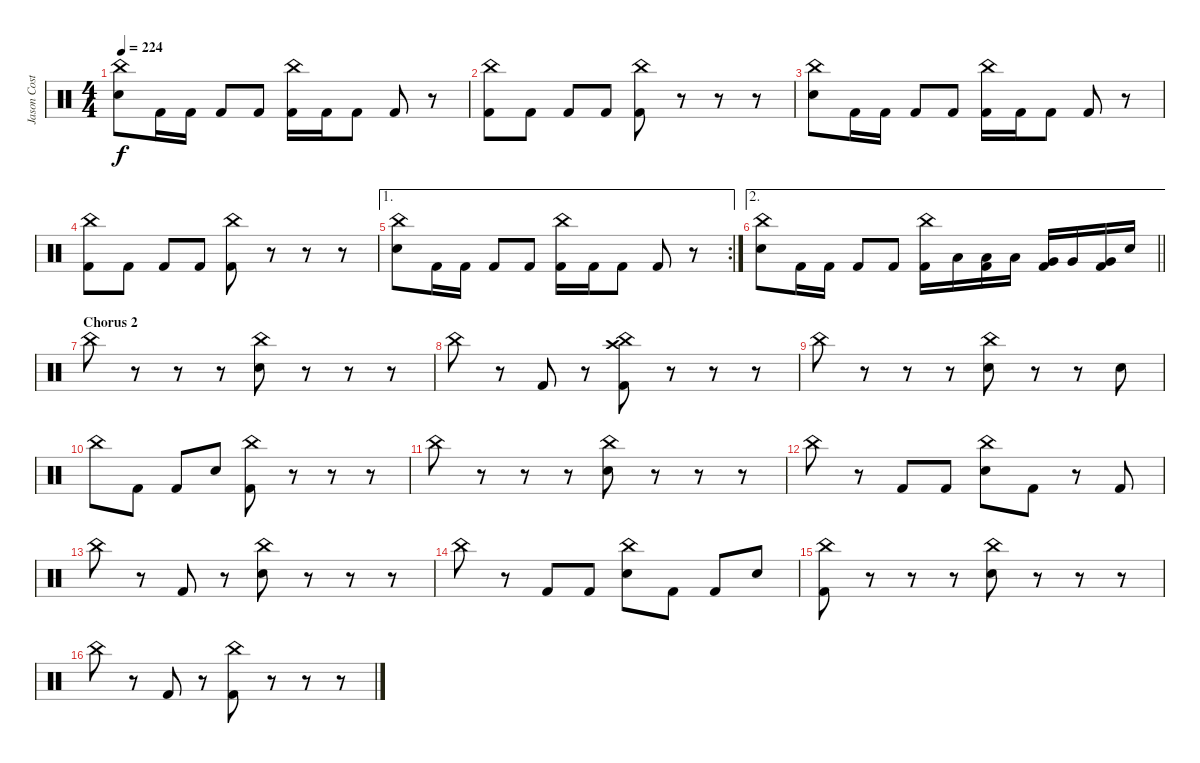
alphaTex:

\track ("Jason Costa" "Jason Cost") {instrument percussion}
\staff {score}
\articulation defaults
\ts (4 4)
\tempo 224
\clef neutral
\ks c
("China (hit)" "Electric Snare (hit)").8{dy f} "Kick (hit) 2".16 "Kick (hit) 2".16 "Kick (hit) 2".8 "Kick (hit) 2".8 ("China (hit)" "Kick (hit) 2").16 "Kick (hit) 2".16 "Kick (hit) 2".8 "Kick (hit) 2".8 r.8 |
("China (hit)" "Kick (hit) 2").8 "Kick (hit) 2".8 "Kick (hit) 2".8 "Kick (hit) 2".8 ("China (hit)" "Kick (hit) 2").8 r.8 r.8 r.8 |
("China (hit)" "Electric Snare (hit)").8 "Kick (hit) 2".16 "Kick (hit) 2".16 "Kick (hit) 2".8 "Kick (hit) 2".8 ("China (hit)" "Kick (hit) 2").16 "Kick (hit) 2".16 "Kick (hit) 2".8 "Kick (hit) 2".8 r.8 |
("China (hit)" "Kick (hit) 2").8 "Kick (hit) 2".8 "Kick (hit) 2".8 "Kick (hit) 2".8 ("China (hit)" "Kick (hit) 2").8 r.8 r.8 r.8 |
\ae 1
\rc 2
("China (hit)" "Electric Snare (hit)").8 "Kick (hit) 2".16 "Kick (hit) 2".16 "Kick (hit) 2".8 "Kick (hit) 2".8 ("China (hit)" "Kick (hit) 2").16 "Kick (hit) 2".16 "Kick (hit) 2".8 "Kick (hit) 2".8 r.8 |
\ae 2
\barLineRight lightlight
("China (hit)" "Electric Snare (hit)").8 "Kick (hit) 2".16 "Kick (hit) 2".16 "Kick (hit) 2".8 "Kick (hit) 2".8 ("China (hit)" "Kick (hit) 2").16 "Low Tom (hit)".16 ("Low Tom (hit)" "Kick (hit) 2").16 "Low Tom (hit)".16 ("Very Low Tom (hit)" "Kick (hit) 2").16 "Very Low Tom (hit)".16 ("Very Low Tom (hit)" "Kick (hit) 2").16 "Electric Snare (hit)".16 |
\section ("" "Chorus 2")
"China (hit)".8 r.8 r.8 r.8 ("China (hit)" "Electric Snare (hit)").8 r.8 r.8 r.8 |
"China (hit)".8 r.8 "Kick (hit) 2".8 r.8 ("China (hit)" "Crash high (hit)" "Kick (hit) 2").8 r.8 r.8 r.8 |
"China (hit)".8 r.8 r.8 r.8 ("China (hit)" "Electric Snare (hit)").8 r.8 r.8 "Electric Snare (hit)".8 |
"China (hit)".8 "Kick (hit) 2".8 "Kick (hit) 2".8 "Electric Snare (hit)".8 ("China (hit)" "Kick (hit) 2").8 r.8 r.8 r.8 |
"China (hit)".8 r.8 r.8 r.8 ("China (hit)" "Electric Snare (hit)").8 r.8 r.8 r.8 |
"China (hit)".8 r.8 "Kick (hit) 2".8 "Kick (hit) 2".8 ("China (hit)" "Electric Snare (hit)").8 "Kick (hit) 2".8 r.8 "Kick (hit) 2".8 |
"China (hit)".8 r.8 "Kick (hit) 2".8 r.8 ("China (hit)" "Electric Snare (hit)").8 r.8 r.8 r.8 |
"China (hit)".8 r.8 "Kick (hit) 2".8 "Kick (hit) 2".8 ("China (hit)" "Electric Snare (hit)").8 "Kick (hit) 2".8 "Kick (hit) 2".8 "Electric Snare (hit)".8 |
("China (hit)" "Kick (hit) 2").8 r.8 r.8 r.8 ("China (hit)" "Electric Snare (hit)").8 r.8 r.8 r.8 |
"China (hit)".8 r.8 "Kick (hit) 2".8 r.8 ("China (hit)" "Kick (hit) 2").8 r.8 r.8 r.8
